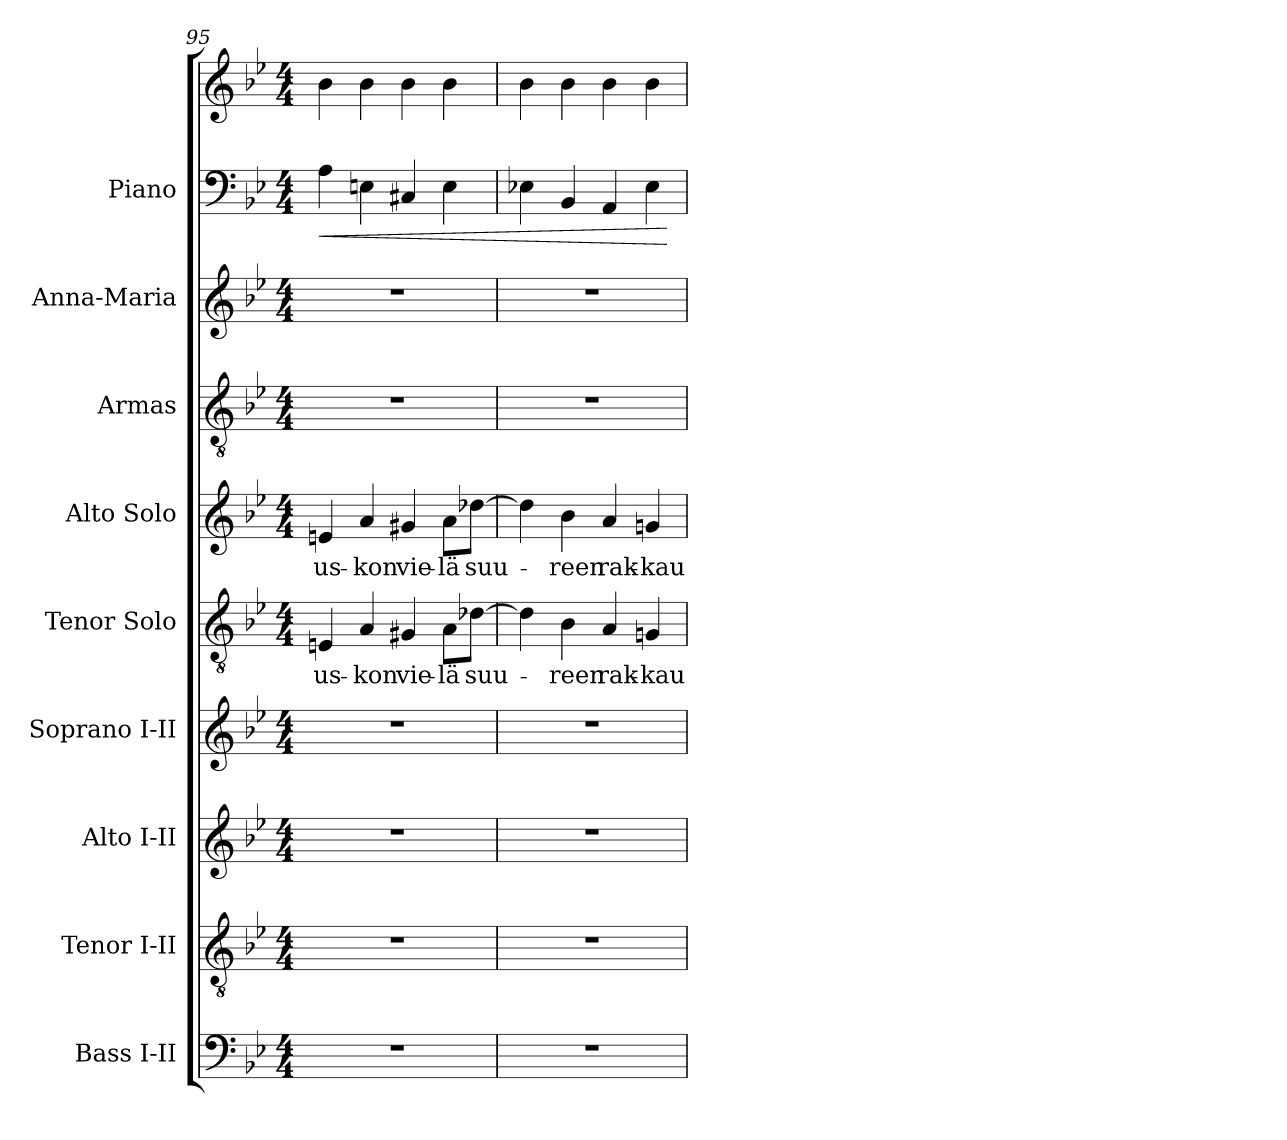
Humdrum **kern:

**kern	**kern	**kern	**kern	**kern	**text	**kern	**text	**kern	**kern	**kern	**kern	**dynam
*part9	*part8	*part7	*part6	*part5	*part5	*part4	*part4	*part3	*part2	*part1	*part1	*part1
*staff10	*staff9	*staff8	*staff7	*staff6	*staff6	*staff5	*staff5	*staff4	*staff3	*staff2	*staff1	*staff1/2
*I"Bass I-II	*I"Tenor I-II	*I"Alto I-II	*I"Soprano I-II	*I"Tenor Solo	*	*I"Alto Solo	*	*I"Armas	*I"Anna-Maria	*I"Piano	*	*
*I'B.	*I'T.	*I'A.	*I'S.	*I'T. Solo	*	*I'A. Solo	*	*I'Armas	*I'A-M	*I'Pno.	*	*
*clefF4	*clefGv2	*clefG2	*clefG2	*clefGv2	*	*clefG2	*	*clefGv2	*clefG2	*clefF4	*clefG2	*
*	*ITrd7c12	*	*	*ITrd7c12	*	*	*	*ITrd7c12	*	*	*	*
*k[b-e-]	*k[b-e-]	*k[b-e-]	*k[b-e-]	*k[b-e-]	*	*k[b-e-]	*	*k[b-e-]	*k[b-e-]	*k[b-e-]	*k[b-e-]	*
*B-:	*B-:	*B-:	*B-:	*B-:	*	*B-:	*	*B-:	*B-:	*B-:	*B-:	*
*M4/4	*M4/4	*M4/4	*M4/4	*M4/4	*	*M4/4	*	*M4/4	*M4/4	*M4/4	*M4/4	*
=95	=95	=95	=95	=95	=95	=95	=95	=95	=95	=95	=95	=95
!	!	!	!	!	!LO:LY:b:color=#000000	!	!	!	!	!	!	!
!	!	!	!	!	!	!	!LO:LY:b:color=#000000	!	!	!	!	!LO:HP:b=2
1r	1r	1r	1r	4EEni/	us-	4eni/	us-	1r	1r	4Ai\	4b-i	<
!	!	!	!	!	!LO:LY:b:color=#000000	!	!	!	!	!	!	!
!	!	!	!	!	!	!	!LO:LY:b:color=#000000	!	!	!	!	!
.	.	.	.	4AAi/	-kon	4ai/	-kon	.	.	4Eni\	4b-i	.
!	!	!	!	!	!LO:LY:b:color=#000000	!	!	!	!	!	!	!
!	!	!	!	!	!	!	!LO:LY:b:color=#000000	!	!	!	!	!
.	.	.	.	4GG#Xi/	vie-	4g#Xi/	vie-	.	.	4C#Xi/	4b-i	.
!	!	!	!	!	!LO:LY:b:color=#000000	!	!	!	!	!	!	!
!	!	!	!	!	!	!	!LO:LY:b:color=#000000	!	!	!	!	!
.	.	.	.	8AAi\L	-lä	8ai\L	-lä	.	.	4Ei\	4b-i	.
!	!	!	!	!	!LO:LY:b:color=#000000	!	!	!	!	!	!	!
!	!	!	!	!	!	!	!LO:LY:b:color=#000000	!	!	!	!	!
.	.	.	.	[>8D-Xi\J	suu-	[>8dd-Xi\J	suu-	.	.	.	.	.
=96	=96	=96	=96	=96	=96	=96	=96	=96	=96	=96	=96	=96
1r	1r	1r	1r	4D-i\]	.	4dd-i\]	.	1r	1r	4E-Xi\	4b-i	.
!	!	!	!	!	!LO:LY:b:color=#000000	!	!	!	!	!	!	!
!	!	!	!	!	!	!	!LO:LY:b:color=#000000	!	!	!	!	!
.	.	.	.	4BB-i\	-reen	4b-i\	-reen	.	.	4BB-i/	4b-i	.
!	!	!	!	!	!LO:LY:b:color=#000000	!	!	!	!	!	!	!
!	!	!	!	!	!	!	!LO:LY:b:color=#000000	!	!	!	!	!
.	.	.	.	4AAi/	rak-	4ai/	rak-	.	.	4AAi/	4b-i	.
!	!	!	!	!	!LO:LY:b:color=#000000	!	!	!	!	!	!	!
!	!	!	!	!	!	!	!LO:LY:b:color=#000000	!	!	!	!	!
.	.	.	.	4GGni/	-kau-	4gni/	-kau-	.	.	4E-i\	4b-i	.
.	.	.	.	.	.	.	.	.	.	.	.	[
=	=	=	=	=	=	=	=	=	=	=	=	=
*-	*-	*-	*-	*-	*-	*-	*-	*-	*-	*-	*-	*-
